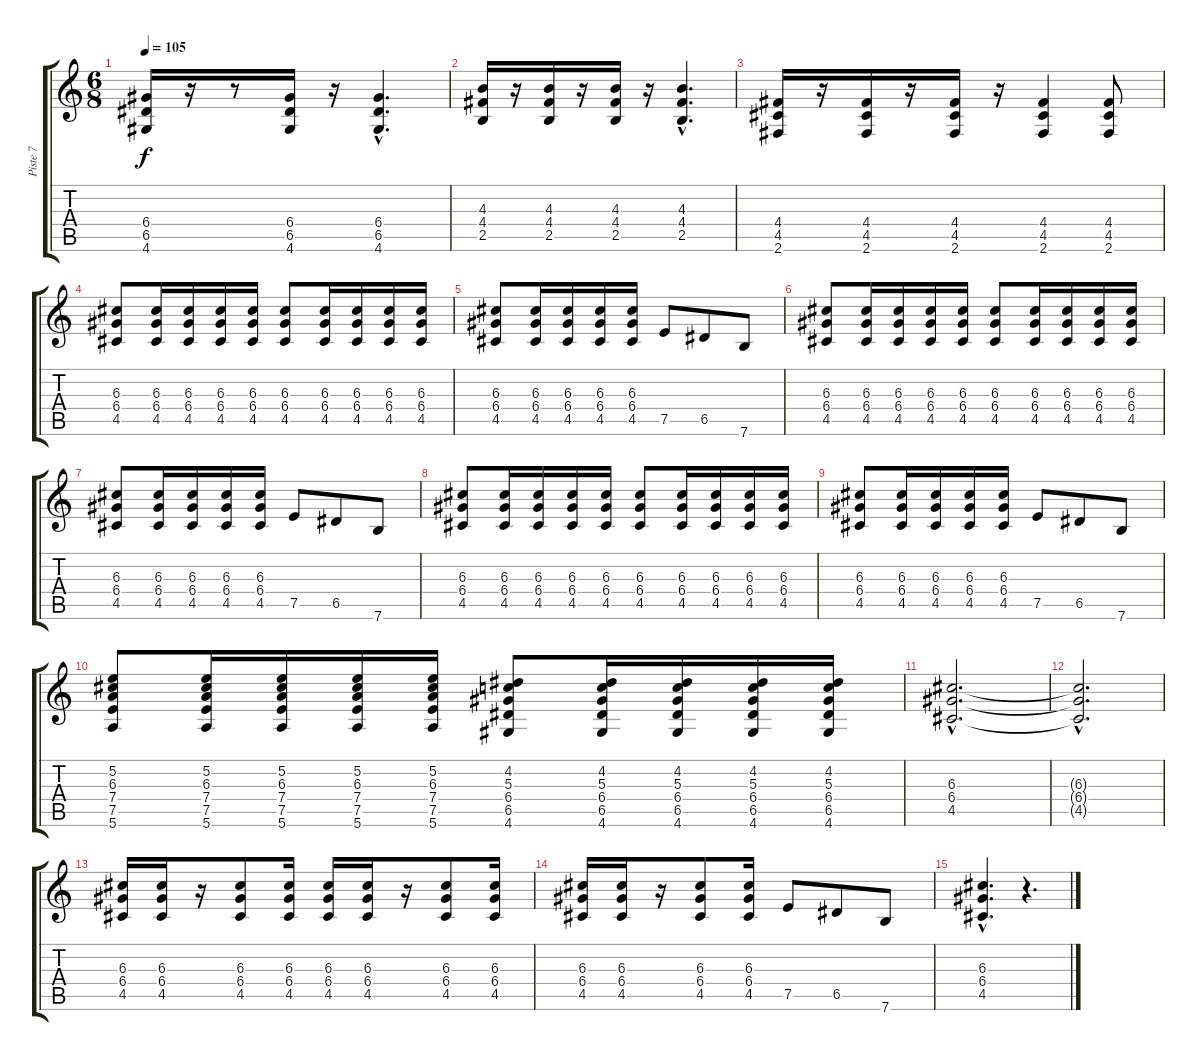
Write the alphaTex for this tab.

\track ("Piste 7" "Piste 7") {instrument overdrivenguitar}
\staff {score tabs}
\tuning (E4 B3 G3 D3 A2 E2) {hide}
\ts (6 8)
\tempo 105
\clef g2
\ks c
(6.4 6.5 4.6).16{dy f} r.16 r.8 (6.4 6.5 4.6).16 r.16 (6.4{hac} 6.5{hac} 4.6{hac}).4{d} |
(4.3 4.4 2.5).16 r.16 (4.3 4.4 2.5).16 r.16 (4.3 4.4 2.5).16 r.16 (4.3{hac} 4.4{hac} 2.5{hac}).4{d} |
(4.4 4.5 2.6).16 r.16 (4.4 4.5 2.6).16 r.16 (4.4 4.5 2.6).16 r.16 (4.4 4.5 2.6).4 (4.4 4.5 2.6).8 |
(6.3 6.4 4.5).8 (6.3 6.4 4.5).16 (6.3 6.4 4.5).16 (6.3 6.4 4.5).16 (6.3 6.4 4.5).16 (6.3 6.4 4.5).8 (6.3 6.4 4.5).16 (6.3 6.4 4.5).16 (6.3 6.4 4.5).16 (6.3 6.4 4.5).16 |
(6.3 6.4 4.5).8 (6.3 6.4 4.5).16 (6.3 6.4 4.5).16 (6.3 6.4 4.5).16 (6.3 6.4 4.5).16 7.5.8 6.5.8 7.6.8 |
(6.3 6.4 4.5).8 (6.3 6.4 4.5).16 (6.3 6.4 4.5).16 (6.3 6.4 4.5).16 (6.3 6.4 4.5).16 (6.3 6.4 4.5).8 (6.3 6.4 4.5).16 (6.3 6.4 4.5).16 (6.3 6.4 4.5).16 (6.3 6.4 4.5).16 |
(6.3 6.4 4.5).8 (6.3 6.4 4.5).16 (6.3 6.4 4.5).16 (6.3 6.4 4.5).16 (6.3 6.4 4.5).16 7.5.8 6.5.8 7.6.8 |
(6.3 6.4 4.5).8 (6.3 6.4 4.5).16 (6.3 6.4 4.5).16 (6.3 6.4 4.5).16 (6.3 6.4 4.5).16 (6.3 6.4 4.5).8 (6.3 6.4 4.5).16 (6.3 6.4 4.5).16 (6.3 6.4 4.5).16 (6.3 6.4 4.5).16 |
(6.3 6.4 4.5).8 (6.3 6.4 4.5).16 (6.3 6.4 4.5).16 (6.3 6.4 4.5).16 (6.3 6.4 4.5).16 7.5.8 6.5.8 7.6.8 |
(5.2 6.3 7.4 7.5 5.6).8 (5.2 6.3 7.4 7.5 5.6).16 (5.2 6.3 7.4 7.5 5.6).16 (5.2 6.3 7.4 7.5 5.6).16 (5.2 6.3 7.4 7.5 5.6).16 (4.2 5.3 6.4 6.5 4.6).8 (4.2 5.3 6.4 6.5 4.6).16 (4.2 5.3 6.4 6.5 4.6).16 (4.2 5.3 6.4 6.5 4.6).16 (4.2 5.3 6.4 6.5 4.6).16 |
(6.3{hac} 6.4{hac} 4.5{hac}).2{d} |
(6.3{hac t} 6.4{hac t} 4.5{hac t}).2{d} |
(6.3 6.4 4.5).16 (6.3 6.4 4.5).16 r.16 (6.3 6.4 4.5).8 (6.3 6.4 4.5).16 (6.3 6.4 4.5).16 (6.3 6.4 4.5).16 r.16 (6.3 6.4 4.5).8 (6.3 6.4 4.5).16 |
(6.3 6.4 4.5).16 (6.3 6.4 4.5).16 r.16 (6.3 6.4 4.5).8 (6.3 6.4 4.5).16 7.5.8 6.5.8 7.6.8 |
(6.3{hac} 6.4{hac} 4.5{hac}).4{d} r.4{d}
